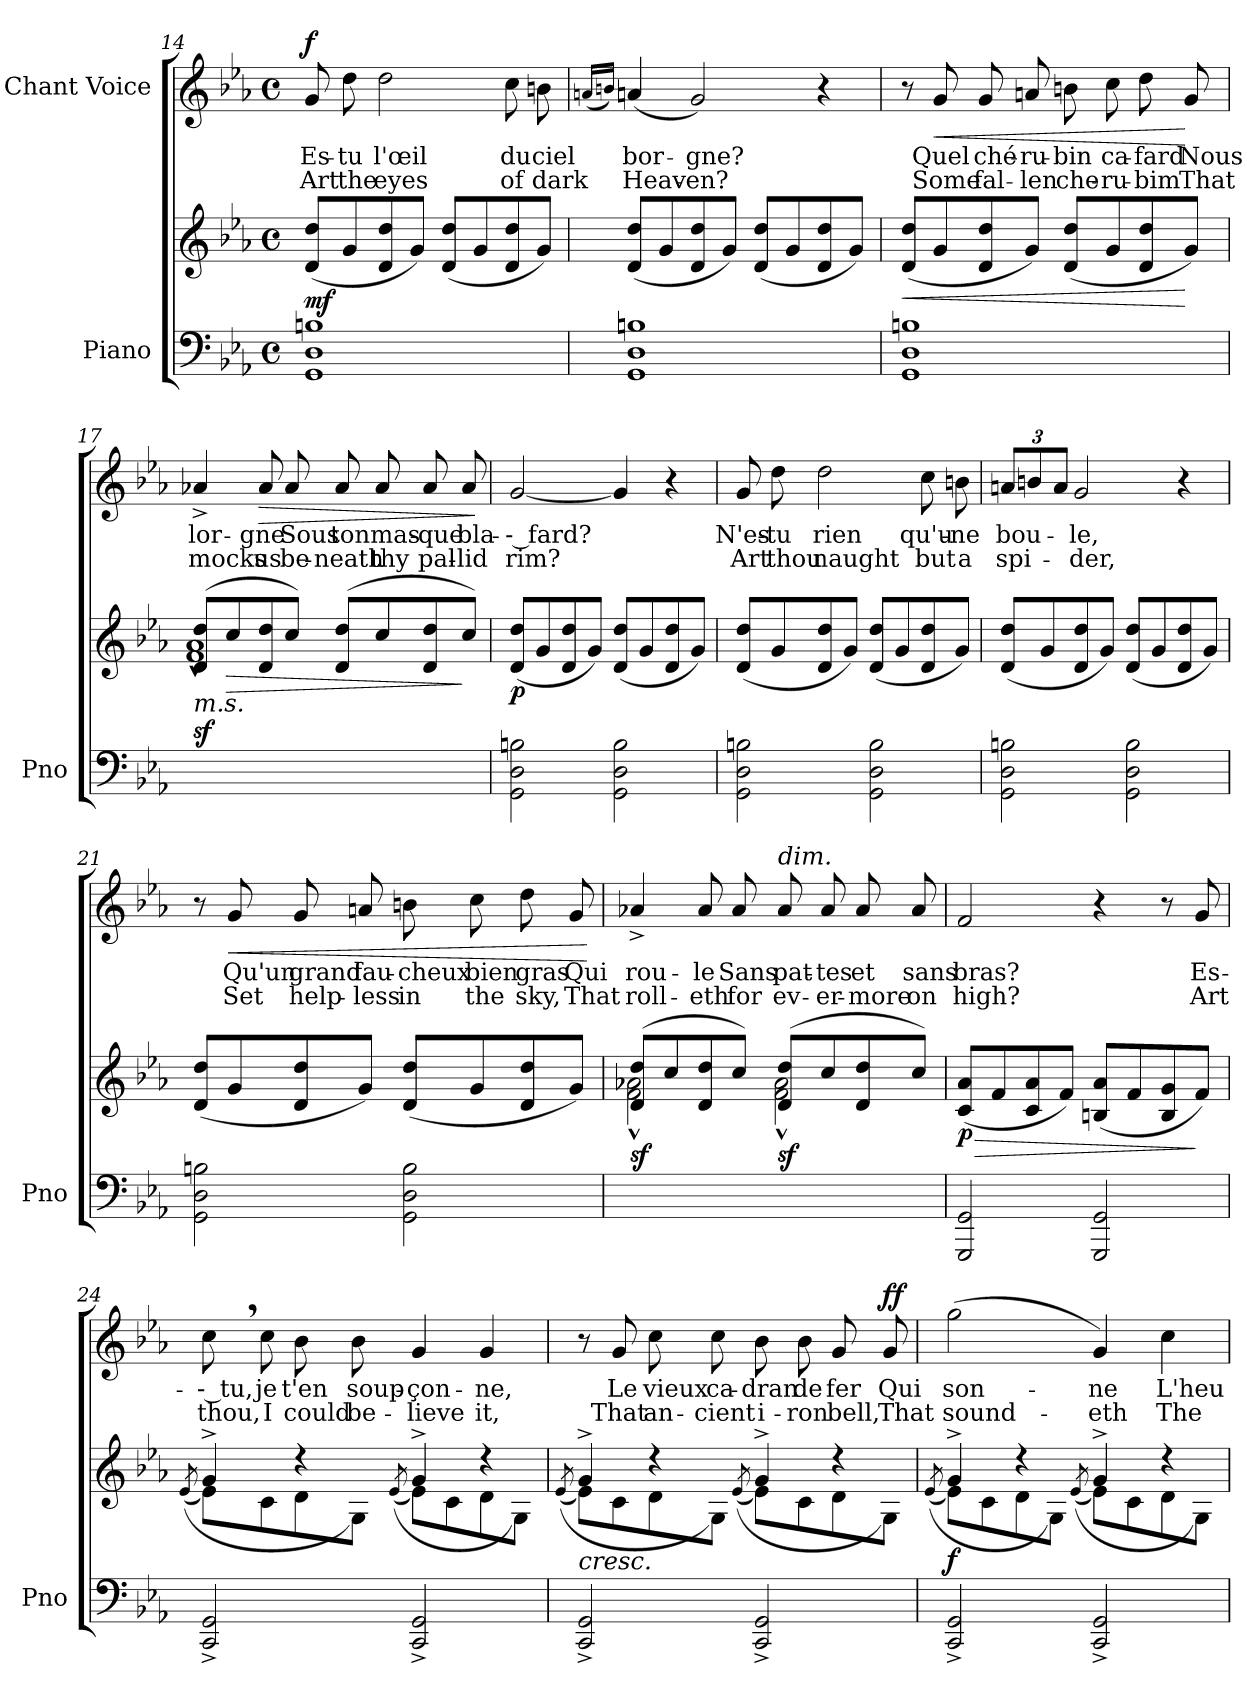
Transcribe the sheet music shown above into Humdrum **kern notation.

**kern	**kern	**dynam	**kern	**text	**text	**dynam
*part2	*part2	*part2	*part1	*part1	*part1	*part1
*staff3	*staff2	*staff2/3	*staff1	*staff1	*staff1	*staff1
*I"Piano	*	*	*I"Chant Voice	*	*	*
*I'Pno	*	*	*	*	*	*
*clefF4	*clefG2	*	*clefG2	*	*	*
*k[b-e-a-]	*k[b-e-a-]	*	*k[b-e-a-]	*	*	*
*M4/4	*M4/4	*	*M4/4	*	*	*
*met(c)	*met(c)	*	*met(c)	*	*	*
=14	=14	=14	=14	=14	=14	=14
!	!	!LO:DY:b	!	!	!	!LO:DY:a
1GG 1D 1Bn	(8d/ 8dd/L	mf	8g/	Es-	Art	f
.	8g/	.	8dd\	-tu	the	.
.	8d/ 8dd/	.	2dd\	l'œil	eyes	.
.	8g/J)	.	.	.	.	.
.	(8d/ 8dd/L	.	.	.	.	.
.	8g/	.	.	.	.	.
.	8d/ 8dd/	.	8cc\	du	of	.
.	8g/J)	.	8bn\	ciel	dark	.
=15	=15	=15	=15	=15	=15	=15
.	.	.	(16qan/LL	.	.	.
.	.	.	16qbn/JJ)	.	.	.
1GG 1D 1Bn	(8d/ 8dd/L	.	(4a/	bor-	Heav-	.
.	8g/	.	.	.	.	.
.	8d/ 8dd/	.	2g/)	-gne?	-en?	.
.	8g/J)	.	.	.	.	.
.	(8d/ 8dd/L	.	.	.	.	.
.	8g/	.	.	.	.	.
.	8d/ 8dd/	.	4r	.	.	.
.	8g/J)	.	.	.	.	.
=16	=16	=16	=16	=16	=16	=16
!	!	!LO:HP:b	!	!	!	!
1GG 1D 1Bn	(8d/ 8dd/L	<	8r	.	.	.
!	!	!	!	!	!	!LO:HP:b
.	8g/	.	8g/	Quel	Some	<
.	8d/ 8dd/	.	8g/	ché-	fal-	.
.	8g/J)	.	8an/	-ru-	-len	.
.	(8d/ 8dd/L	.	8bn\	-bin	che-	.
.	8g/	.	8cc\	ca-	-ru-	.
.	8d/ 8dd/	.	8dd\	-fard	-bim	.
.	8g/J)	[	8g/	Nous	That	[
=17	=17	=17	=17	=17	=17	=17
*	*^	*	*	*	*	*
!LO:TX:i:t=m.s.	!	!	!	!	!	!	!
!	!	!	!LO:DY:a=2	!	!	!	!
1ryy	(8d/ 8dd/L	1f^^ 1a-^^	sf	4a-X^>/	lor-	mocks	.
!	!	!	!LO:HP:b	!	!	!	!
.	8cc/	.	>	.	.	.	.
!	!	!	!	!	!	!	!LO:HP:b
.	8d/ 8dd/	.	.	8a-/	-gne	us	>
.	8cc/J)	.	.	8a-/	Sous	be-	.
.	(8d/ 8dd/L	.	.	8a-/	ton	-neath	.
.	8cc/	.	.	8a-/	mas-	thy	.
.	8d/ 8dd/	.	.	8a-/	-que	pal-	.
.	8cc/J)	.	]	8a-/	bla-	-lid	.
*	*v	*v	*	*	*	*	*
.	.	.	.	.	.	]
=18	=18	=18	=18	=18	=18	=18
!	!	!LO:DY:b	!	!	!	!
2GG\ 2D\ 2Bn\	(8d/ 8dd/L	p	[2g/	-- fard?	rim?	.
.	8g/	.	.	.	.	.
.	8d/ 8dd/	.	.	.	.	.
.	8g/J)	.	.	.	.	.
2GG\ 2D\ 2B\	(8d/ 8dd/L	.	4g/]	.	.	.
.	8g/	.	.	.	.	.
.	8d/ 8dd/	.	4r	.	.	.
.	8g/J)	.	.	.	.	.
=19	=19	=19	=19	=19	=19	=19
2GG\ 2D\ 2Bn\	(8d/ 8dd/L	.	8g/	N'es-	Art	.
.	8g/	.	8dd\	-tu	thou	.
.	8d/ 8dd/	.	2dd\	rien	naught	.
.	8g/J)	.	.	.	.	.
2GG\ 2D\ 2B\	(8d/ 8dd/L	.	.	.	.	.
.	8g/	.	.	.	.	.
.	8d/ 8dd/	.	8cc\	-qu'u-	but	.
.	8g/J)	.	8bn\	-ne	a	.
=20	=20	=20	=20	=20	=20	=20
*	*	*	*Xbrackettup	*	*	*
2GG\ 2D\ 2Bn\	(8d/ 8dd/L	.	12an/L	bou-	spi-	.
.	.	.	12bn/	.	.	.
.	8g/	.	.	.	.	.
.	.	.	12a/J	.	.	.
.	8d/ 8dd/	.	2g/	-le,	-der,	.
.	8g/J)	.	.	.	.	.
2GG\ 2D\ 2B\	(8d/ 8dd/L	.	.	.	.	.
.	8g/	.	.	.	.	.
.	8d/ 8dd/	.	4r	.	.	.
.	8g/J)	.	.	.	.	.
=21	=21	=21	=21	=21	=21	=21
2GG\ 2D\ 2Bn\	(8d/ 8dd/L	.	8r	.	.	.
!	!	!	!	!	!	!LO:HP:b
.	8g/	.	8g/	Qu'un	Set	<
.	8d/ 8dd/	.	8g/	grand	help-	.
.	8g/J)	.	8an/	fau-	-less	.
2GG\ 2D\ 2B\	(8d/ 8dd/L	.	8bn\	-cheux	in	.
.	8g/	.	8cc\	bien	the	.
.	8d/ 8dd/	.	8dd\	gras	sky,	.
.	8g/J)	.	8g/	Qui	That	.
.	.	.	.	.	.	[
=22	=22	=22	=22	=22	=22	=22
*	*^	*	*	*	*	*
!	!	!	!LO:DY:a=2	!	!	!	!
2ryy	(8d/ 8dd/L	2f\^^ 2a-X\^^	sf	4a-X^>/	rou-	roll-	.
.	8cc/	.	.	.	.	.	.
.	8d/ 8dd/	.	.	8a-/	-le	-eth	.
.	8cc/J)	.	.	8a-/	Sans	for	.
!	!	!	!	!LO:TX:a:i:t=dim.	!	!	!
!	!	!	!LO:DY:a=2	!	!	!	!
2ryy	(8d/ 8dd/L	2f\^^ 2a-\^^	sf	8a-/	pat-	ev-	.
.	8cc/	.	.	8a-/	-tes	-er-	.
.	8d/ 8dd/	.	.	8a-/	et	-more	.
.	8cc/J)	.	.	8a-/	sans	on	.
*	*v	*v	*	*	*	*	*
=23	=23	=23	=23	=23	=23	=23
!	!	!LO:HP:b	!	!	!	!
!	!	!LO:DY:n=1:b	!	!	!	!
2GGG/ 2GG/	(8c/ 8a-/L	> p	2f/	bras?	high?	.
.	8f/	.	.	.	.	.
.	8c/ 8a-/	.	.	.	.	.
.	8f/J)	.	.	.	.	.
2GGG/ 2GG/	(8Bn/ 8a-/L	.	4r	.	.	.
.	8f/	.	.	.	.	.
.	8B/ 8g/	.	8r	.	.	.
.	8f/J)	]	8g/	Es-	Art	.
=24	=24	=24	=24	=24	=24	=24
*	*^	*	*	*	*	*
.	.	((8qe-/	.	.	.	.	.
!	!	!	!LO:DY:b	!	!	!	!
!	!	!	!LO:DY:n=1:b	!	!	!	!
2CC/^ 2GG/^	4g^/	8e-\L)	mf other-dynamics	8cc,\	-- tu,	thou,	.
.	.	8c\	.	8cc\	je	I	.
.	4r	8d\	.	8b-\	t'en	could	.
.	.	8G\J)	.	8b-\	soup-	be-	.
.	.	((8qe-/	.	.	.	.	.
2CC/^ 2GG/^	4g^/	8e-\L)	.	4g/	-çon-	-lieve	.
.	.	8c\	.	.	.	.	.
.	4r	8d\	.	4g/	-ne,	it,	.
.	.	8G\J)	.	.	.	.	.
=25	=25	=25	=25	=25	=25	=25	=25
.	.	((8qe-/	.	.	.	.	.
!	!LO:TX:b:i:t=cresc.	!	!	!	!	!	!
2CC/^ 2GG/^	4g^/	8e-\L)	.	8r	.	.	.
.	.	8c\	.	8g/	Le	That	.
.	4r	8d\	.	8cc\	vieux	an-	.
.	.	8G\J)	.	8cc\	ca-	-cient	.
.	.	((8qe-/	.	.	.	.	.
2CC/^ 2GG/^	4g^/	8e-\L)	.	8b-\	-dran	i-	.
.	.	8c\	.	8b-\	de	-ron	.
.	4r	8d\	.	8g/	fer	bell,	.
!	!	!	!	!	!	!	!LO:DY:a
.	.	8G\J)	.	8g/	Qui	That	ff
=26	=26	=26	=26	=26	=26	=26	=26
.	.	((8qe-/	.	.	.	.	.
!	!	!	!LO:DY:b	!	!	!	!
2CC/^ 2GG/^	4g^/	8e-\L)	f	(2gg\	son-	sound-	.
.	.	8c\	.	.	.	.	.
.	4r	8d\	.	.	.	.	.
.	.	8G\J)	.	.	.	.	.
.	.	((8qe-/	.	.	.	.	.
2CC/^ 2GG/^	4g^/	8e-\L)	.	4g/)	-ne	-eth	.
.	.	8c\	.	.	.	.	.
.	4r	8d\	.	4cc\	L'heu-	The	.
.	.	8G\J)	.	.	.	.	.
*	*v	*v	*	*	*	*	*
=	=	=	=	=	=	=
*-	*-	*-	*-	*-	*-	*-
